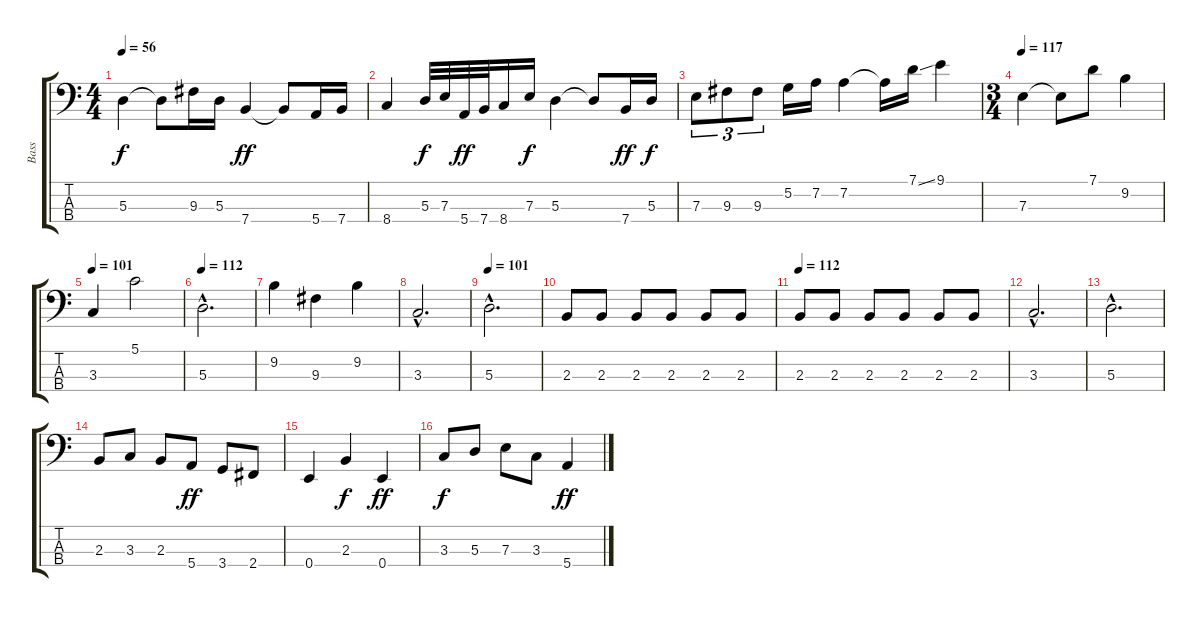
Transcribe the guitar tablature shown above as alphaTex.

\track ("Bass" "Bass") {instrument electricbasspick}
\staff {score tabs}
\tuning (G2 D2 A1 E1) {hide}
\ts (4 4)
\tempo 56
\clef f4
\ks c
5.3.4{dy f} 5.3{t}.8 9.3.16 5.3.16 7.4.4{dy ff} 7.4{t}.8 5.4.16 7.4.16 |
8.4.4 5.3.32{dy f} 7.3.32 5.4.32{dy ff} 7.4.32 8.4.16 7.3.16{dy f} 5.3.4 5.3{t}.8 7.4.16{dy ff} 5.3.16{dy f} |
7.3.8{tu (3 2)} 9.3.8{tu (3 2)} 9.3.8{tu (3 2)} 5.2.16 7.2.16 7.2.4 7.2{t}.16 7.1{ss}.16 9.1.4 |
\ts (3 4)
\tempo 117
7.3.4{volume 16} 7.3{t}.8 7.1.8 9.2.4 |
\tempo 101
3.3.4 5.1.2 |
\tempo 112
5.3{hac}.2{d} |
9.2.4 9.3.4 9.2.4 |
3.3{hac}.2{d} |
\tempo 101
5.3{hac}.2{d} |
2.3.8 2.3.8 2.3.8 2.3.8 2.3.8 2.3.8 |
\tempo 112
2.3.8 2.3.8 2.3.8 2.3.8 2.3.8 2.3.8 |
3.3{hac}.2{d} |
5.3{hac}.2{d} |
2.3.8 3.3.8 2.3.8 5.4.8{dy ff} 3.4.8 2.4.8 |
0.4.4 2.3.4{dy f} 0.4.4{dy ff} |
3.3.8{dy f} 5.3.8 7.3.8 3.3.8 5.4.4{dy ff}
